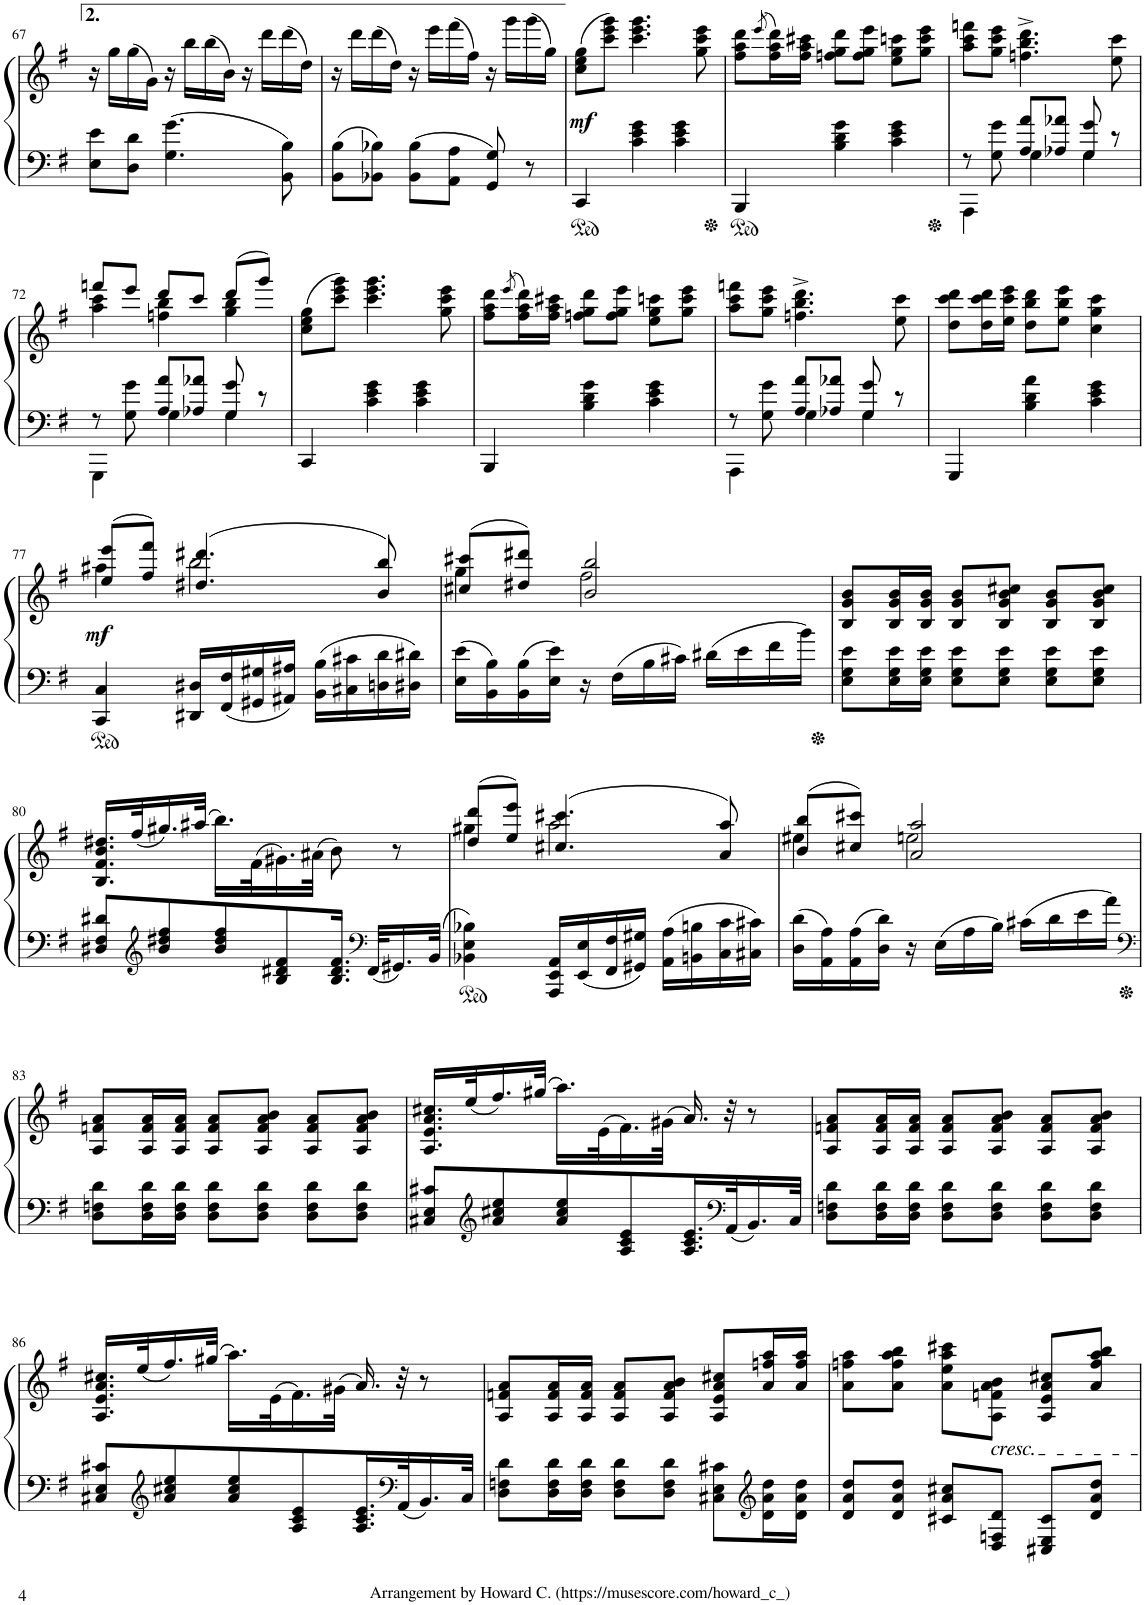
**kern	**kern	**dynam
*part1	*part1	*part1
*staff2	*staff1	*staff1/2
*I"Piano	*	*
*I'Pno.	*	*
!!LO:PB:g=z
*clefF4	*clefG2	*
*k[f#]	*k[f#]	*
*M3/4	*M3/4	*
=67	=67	=67
8E\ 8e\L	16r	.
.	16gg\LL	.
8D\ 8d\J	(16gg\	.
.	16g\JJ)	.
4.G\ 4.g\	16r	.
.	16bb\LL	.
.	(16bb\	.
.	16b\JJ)	.
.	16r	.
.	16ddd\LL	.
8BB\ 8B\	(16ddd\	.
.	16dd\JJ)	.
=68	=68	=68
8BB\ 8B\L	16r	.
.	16ddd\LL	.
8BB-X\ 8B-X\J	(16ddd\	.
.	16dd\JJ)	.
8BB-\ 8B-\L	16r	.
.	16eee\LL	.
8AA\ 8A\J	(16fff#\	.
.	16ff#\JJ)	.
8GG/ 8G/	16r	.
.	16ggg\LL	.
8r	(16ggg\	.
.	16gg\JJ)	.
=69	=69	=69
!	!	!LO:DY:b
4CC/	(8cc\ 8ee\ 8gg\L	mf
.	8ccc\ 8eee\ 8ggg\J)	.
4c\ 4e\ 4g\	4.ccc\ 4.eee\ 4.ggg\	.
4c\ 4e\ 4g\	.	.
.	8gg\ 8ccc\ 8eee\	.
=70	=70	=70
4BBB/	8ff#\ 8aa\ 8ddd\L	.
.	(>8qeee/	.
.	16ff#\ 16aa\ 16ddd\L)	.
.	16ff#\ 16aa\ 16ccc#X\JJ	.
4B\ 4d\ 4g\	8ffn\ 8gg\ 8ddd\L	.
.	8ff\ 8gg\ 8eee\J	.
4c\ 4e\ 4g\	8ee\ 8gg\ 8cccn\L	.
.	8gg\ 8ccc\ 8eee\J	.
=71	=71	=71
*^	*	*
8r	4AAA\	8aa\ 8ccc\ 8fffn\L	.
8G\ 8g\	.	8gg\ 8ccc\ 8eee\J	.
8A/ 8a/L	4G\	4.ffn\^ 4.bb\^ 4.ddd\^	.
8A-X/ 8a-X/J	.	.	.
8G/ 8g/	4G\	.	.
8r	.	8ee\ 8ccc\	.
!!LO:LB:g=z
=72	=72	=72	=72
*	*	*^	*
8r	4GGG\	8fffn/L	4aa\ 4ccc\	.
8G\ 8g\	.	8eee/J	.	.
8A/ 8a/L	4G\	8ddd/L	4ffn\ 4bb\	.
8A-X/ 8a-X/J	.	8ccc/J	.	.
8G/ 8g/	4G\	(8ddd/L	4gg\ 4bb\	.
8r	.	8ggg/J)	.	.
*v	*v	*	*	*
*	*v	*v	*
=73	=73	=73
4CC/	(8cc\ 8ee\ 8gg\L	.
.	8ccc\ 8eee\ 8ggg\J)	.
4c\ 4e\ 4g\	4.ccc\ 4.eee\ 4.ggg\	.
4c\ 4e\ 4g\	.	.
.	8gg\ 8ccc\ 8eee\	.
=74	=74	=74
4BBB/	8ff#\ 8aa\ 8ddd\L	.
.	(>8qeee/	.
.	16ff#\ 16aa\ 16ddd\L)	.
.	16ff#\ 16aa\ 16ccc#X\JJ	.
4B\ 4d\ 4g\	8ffn\ 8gg\ 8ddd\L	.
.	8ff\ 8gg\ 8eee\J	.
4c\ 4e\ 4g\	8ee\ 8gg\ 8cccn\L	.
.	8gg\ 8ccc\ 8eee\J	.
=75	=75	=75
*^	*	*
8r	4AAA\	8aa\ 8ccc\ 8fffn\L	.
8G\ 8g\	.	8gg\ 8ccc\ 8eee\J	.
8A/ 8a/L	4G\	4.ffn\^ 4.bb\^ 4.ddd\^	.
8A-X/ 8a-X/J	.	.	.
8G/ 8g/	4G\	.	.
8r	.	8ee\ 8ccc\	.
*v	*v	*	*
=76	=76	=76
4GGG/	8dd\ 8ccc\ 8ddd\L	.
.	16dd\ 16ccc\ 16ddd\L	.
.	16ee\ 16ccc\ 16eee\JJ	.
4B\ 4d\ 4a\	8dd\ 8bb\ 8ddd\L	.
.	8ee\ 8bb\ 8eee\J	.
4c\ 4e\ 4g\	4cc\ 4gg\ 4ccc\	.
!!LO:LB:g=z
=77	=77	=77
*	*^	*
!	!	!	!LO:DY:b
4CC/ 4C/	(8ee/ 8eee/L	4aa#X\	mf
.	8ff#/ 8fff#/J)	.	.
16DD#X/ 16D#X/LL	(4.dd#X/ 4.ddd#X/	2bb\	.
16FF#/ 16F#/	.	.	.
16GG#X/ 16G#X/	.	.	.
16AA#X/ 16A#X/JJ	.	.	.
16BB\ 16B\LL	.	.	.
16C#X\ 16c#X\	.	.	.
16Dn\ 16d\	8b/ 8bb/)	.	.
16D#X\ 16d#X\JJ	.	.	.
=78	=78	=78	=78
16E\ 16e\LL	(8cc#X/ 8ccc#X/L	4gg\	.
16BB\ 16B\	.	.	.
16BB\ 16B\	8dd#X/ 8ddd#X/J)	.	.
16E\ 16e\JJ	.	.	.
16r	2b/ 2bb/	2ff#\	.
16F#\LL	.	.	.
16B\	.	.	.
16c#X\JJ	.	.	.
16d#X\LL	.	.	.
16e\	.	.	.
16f#\	.	.	.
16b\JJ	.	.	.
*	*v	*v	*
=79	=79	=79
8E\ 8G\ 8e\L	8B/ 8g/ 8b/L	.
16E\ 16G\ 16e\L	16B/ 16g/ 16b/L	.
16E\ 16G\ 16e\JJ	16B/ 16g/ 16b/JJ	.
8E\ 8G\ 8e\L	8B/ 8g/ 8b/L	.
8E\ 8G\ 8e\J	8B/ 8g/ 8b/ 8cc#X/J	.
8E\ 8G\ 8e\L	8B/ 8g/ 8b/L	.
8E\ 8G\ 8e\J	8B/ 8g/ 8b/ 8cc#/J	.
!!LO:LB:g=z
=80	=80	=80
8D#X/ 8F#/ 8d#X/L	16.B/ 16.f#/ 16.b/ 16.dd#X/LL	.
.	(32ff#'/K	.
*clefG2	*	*
8b/ 8dd#X/ 8ff#/	16.gg#X'/)	.
.	(32aa#X'/JJk	.
8b/ 8dd#/ 8ff#/	16.bb'\LL)	.
.	(32f#'\K	.
8B/ 8d#X/ 8f#/	16.g#X'\)	.
.	(32a#X'\JJk	.
16.B/ 16.d#/ 16.f#/Jk	8b'\)	.
*clefF4	*	*
32FF#'/KLL	.	.
16.GG#X'/	8r	.
32BB'/JJk	.	.
=81	=81	=81
*	*^	*
4BB-X\' 4E\' 4B-X\'	(8dd/ 8ddd/L	4gg#X\	.
.	8ee/ 8eee/J)	.	.
16AAA/ 16EE/ 16AA/LL	(4.cc#X/ 4.ccc#X/	2aa\	.
16EE/ 16E/	.	.	.
16FF#/ 16F#/	.	.	.
16GG#X/ 16G#X/JJ	.	.	.
16AA\ 16A\LL	.	.	.
16BBn\ 16Bn\	.	.	.
16C\ 16c\	8a/ 8aa/)	.	.
16C#X\ 16c#X\JJ	.	.	.
=82	=82	=82	=82
16D\ 16d\LL	(8b/ 8bb/L	4ee#X\	.
16AA\ 16A\	.	.	.
16AA\ 16A\	8cc#X/ 8ccc#X/J)	.	.
16D\ 16d\JJ	.	.	.
16r	2a/ 2aa/	2een\	.
16E\LL	.	.	.
16A\	.	.	.
16B\JJ	.	.	.
16c#X\LL	.	.	.
16d\	.	.	.
16e\	.	.	.
16a\JJ	.	.	.
*	*v	*v	*
!!LO:LB:g=z
=83	=83	=83
*clefF4	*	*
8D\ 8Fn\ 8d\L	8A/ 8fn/ 8a/L	.
16D\ 16F\ 16d\L	16A/ 16f/ 16a/L	.
16D\ 16F\ 16d\JJ	16A/ 16f/ 16a/JJ	.
8D\ 8F\ 8d\L	8A/ 8f/ 8a/L	.
8D\ 8F\ 8d\J	8A/ 8f/ 8a/ 8b/J	.
8D\ 8F\ 8d\L	8A/ 8f/ 8a/L	.
8D\ 8F\ 8d\J	8A/ 8f/ 8a/ 8b/J	.
=84	=84	=84
8C#X/ 8E/ 8c#X/L	16.A/ 16.e/ 16.a/ 16.cc#X/LL	.
.	(32ee'/K	.
*clefG2	*	*
8a/ 8cc#X/ 8ee/	16.ff#'/)	.
.	(32gg#X'/JJk	.
8a/ 8cc#/ 8ee/	16.aa'\LL)	.
.	(32e'\K	.
8A/ 8c#/ 8e/	16.f#'\)	.
.	(32g#X'\JJk	.
16.A/ 16.c#/ 16.e/L	16.a'/)	.
*clefF4	*	*
32AA'/K	32r	.
16.BB'/	8r	.
32C#'/JJk	.	.
=85	=85	=85
8D\ 8Fn\ 8d\L	8A/ 8fn/ 8a/L	.
16D\ 16F\ 16d\L	16A/ 16f/ 16a/L	.
16D\ 16F\ 16d\JJ	16A/ 16f/ 16a/JJ	.
8D\ 8F\ 8d\L	8A/ 8f/ 8a/L	.
8D\ 8F\ 8d\J	8A/ 8f/ 8a/ 8b/J	.
8D\ 8F\ 8d\L	8A/ 8f/ 8a/L	.
8D\ 8F\ 8d\J	8A/ 8f/ 8a/ 8b/J	.
!!LO:LB:g=z
=86	=86	=86
8C#X/ 8E/ 8c#X/L	16.A/ 16.e/ 16.a/ 16.cc#X/LL	.
.	(32ee'/K	.
*clefG2	*	*
8a/ 8cc#X/ 8ee/	16.ff#'/)	.
.	(32gg#X'/JJk	.
8a/ 8cc#/ 8ee/	16.aa'\LL)	.
.	(32e'\K	.
8A/ 8c#/ 8e/	16.f#'\)	.
.	(32g#X'\JJk	.
16.A/ 16.c#/ 16.e/L	16.a'/)	.
*clefF4	*	*
32AA'/K	32r	.
16.BB'/	8r	.
32C#'/JJk	.	.
=87	=87	=87
8D\ 8Fn\ 8d\L	8A/ 8fn/ 8a/L	.
16D\ 16F\ 16d\L	16A/ 16f/ 16a/L	.
16D\ 16F\ 16d\JJ	16A/ 16f/ 16a/JJ	.
8D\ 8F\ 8d\L	8A/ 8f/ 8a/L	.
8D\ 8F\ 8d\J	8A/ 8f/ 8a/ 8b/J	.
8C#X\ 8E\ 8c#X\L	8A/ 8e/ 8a/ 8cc#X/L	.
*clefG2	*	*
16d\ 16a\ 16dd\L	16a/ 16ffn/ 16aa/L	.
16d\ 16a\ 16dd\JJ	16a/ 16ff/ 16aa/JJ	.
=88	=88	=88
8d/ 8a/ 8dd/L	8a\ 8ffn\ 8aa\L	.
8d/ 8a/ 8dd/J	8a\ 8ff\ 8aa\ 8bb\J	.
8c#X/ 8a/ 8cc#X/L	8a\ 8ee\ 8aa\ 8ccc#X\L	.
!	!LO:TX:b:i:t=cresc.	!
8D/ 8Fn/ 8d/J	8A\ 8fn\ 8a\ 8b\J	.
8C#X/ 8E/ 8c#/L	8A/ 8e/ 8a/ 8cc#X/L	.
8d/ 8a/ 8dd/J	8a/ 8ff/ 8aa/ 8bb/J	.
=	=	=
*-	*-	*-
